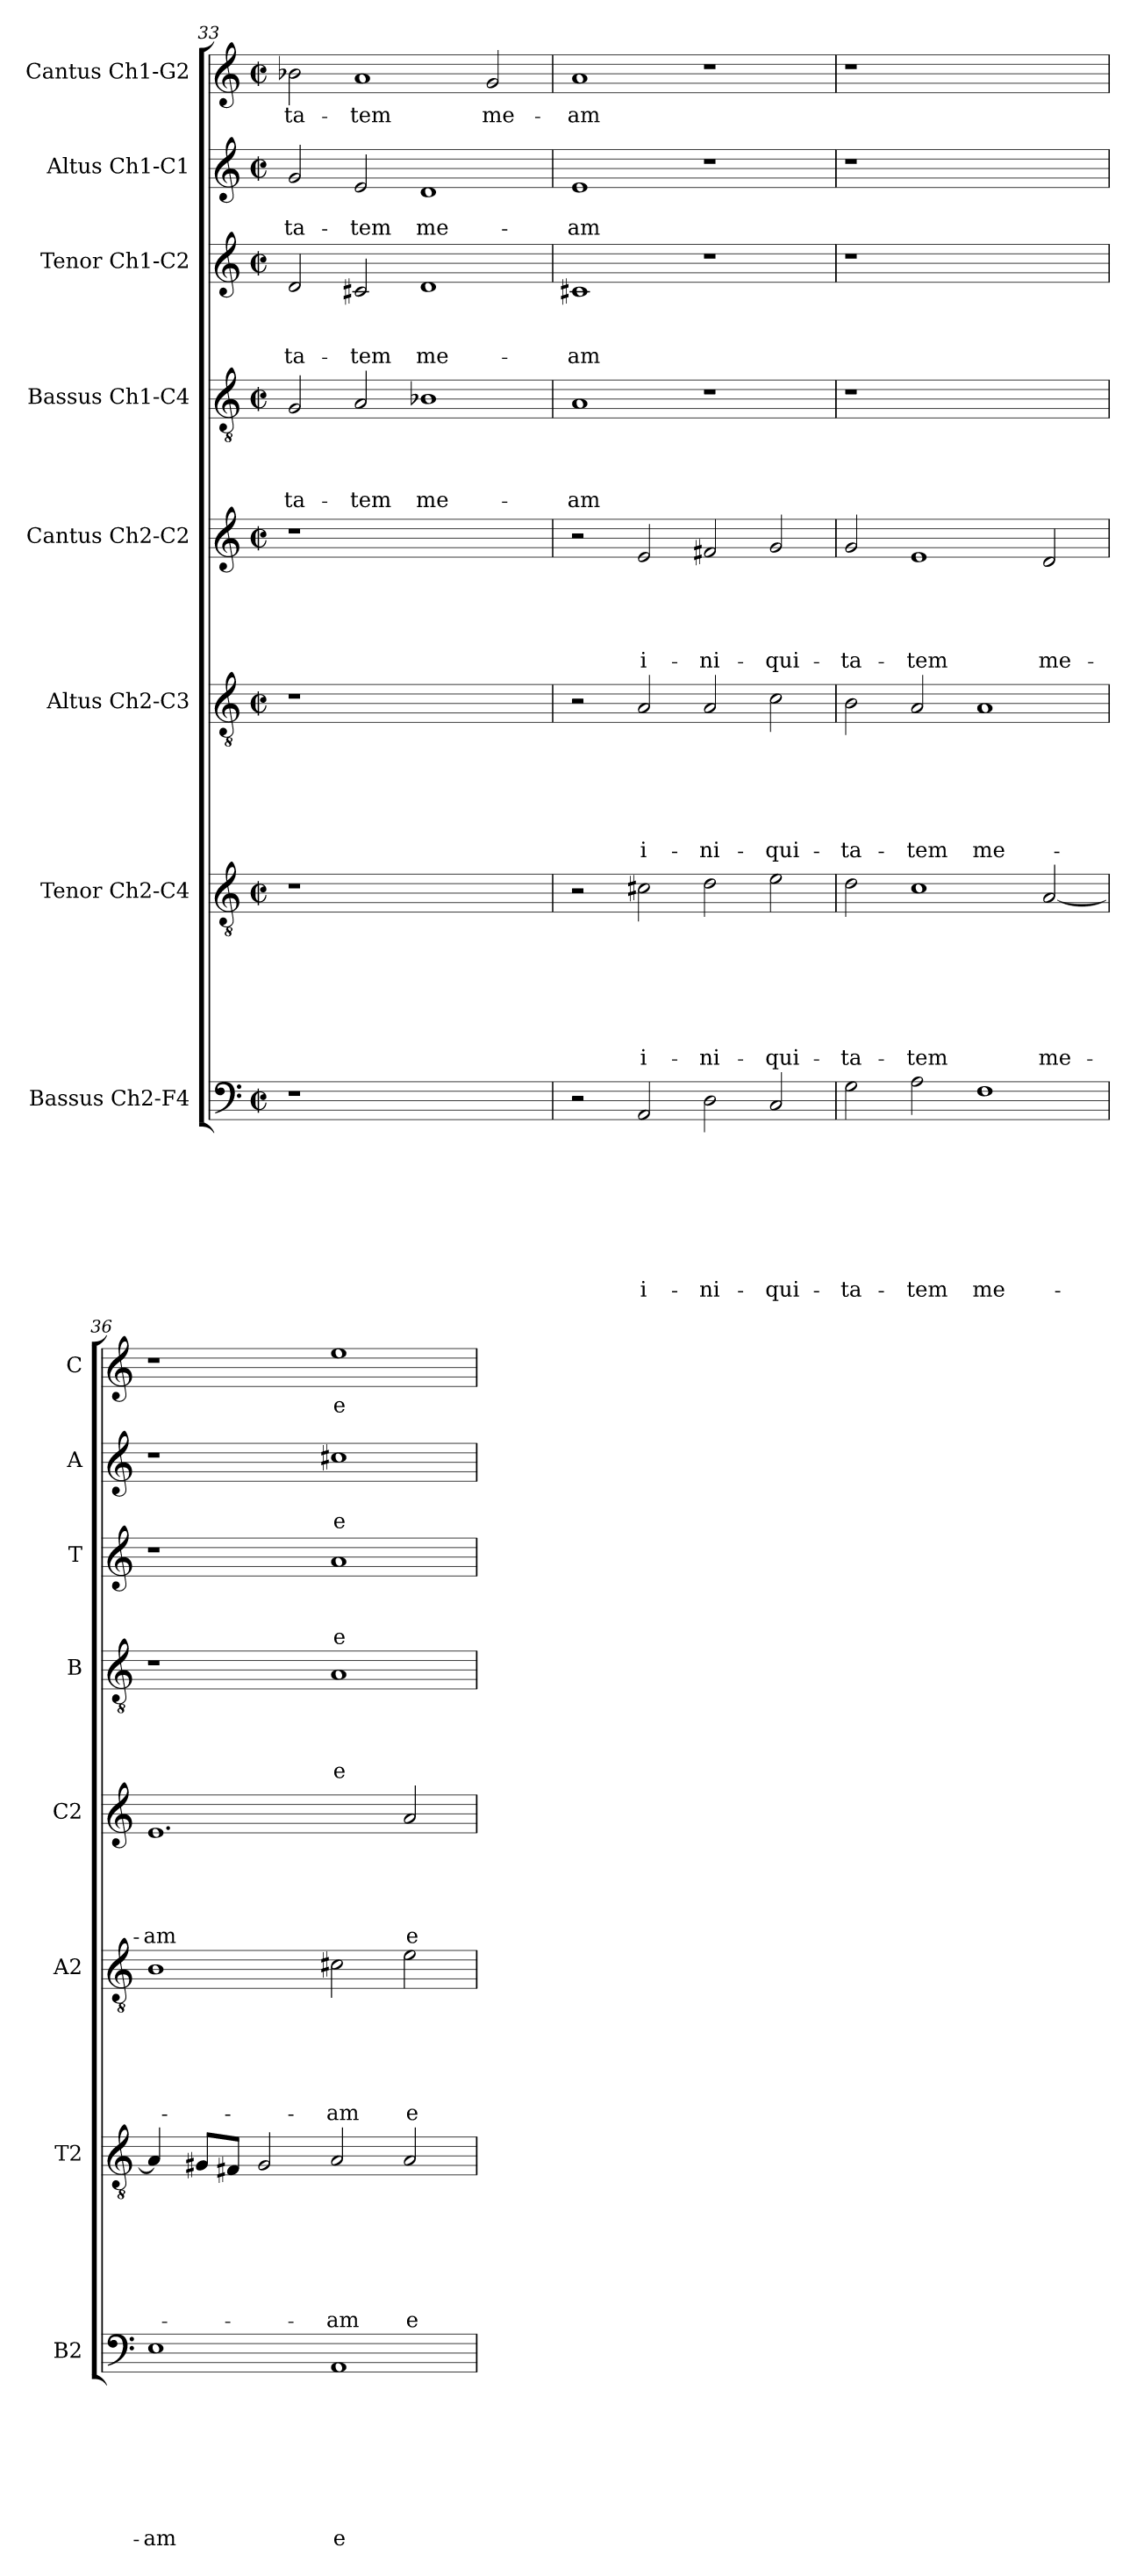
**kern	**text	**text	**text	**text	**text	**text	**text	**text	**kern	**text	**text	**text	**text	**text	**text	**text	**kern	**text	**text	**text	**text	**text	**text	**kern	**text	**text	**text	**text	**text	**kern	**text	**text	**text	**text	**kern	**text	**text	**text	**kern	**text	**text	**kern	**text
*part8	*part8	*part8	*part8	*part8	*part8	*part8	*part8	*part8	*part7	*part7	*part7	*part7	*part7	*part7	*part7	*part7	*part6	*part6	*part6	*part6	*part6	*part6	*part6	*part5	*part5	*part5	*part5	*part5	*part5	*part4	*part4	*part4	*part4	*part4	*part3	*part3	*part3	*part3	*part2	*part2	*part2	*part1	*part1
*staff8	*staff8	*staff8	*staff8	*staff8	*staff8	*staff8	*staff8	*staff8	*staff7	*staff7	*staff7	*staff7	*staff7	*staff7	*staff7	*staff7	*staff6	*staff6	*staff6	*staff6	*staff6	*staff6	*staff6	*staff5	*staff5	*staff5	*staff5	*staff5	*staff5	*staff4	*staff4	*staff4	*staff4	*staff4	*staff3	*staff3	*staff3	*staff3	*staff2	*staff2	*staff2	*staff1	*staff1
*I"Bassus Ch2-F4	*	*	*	*	*	*	*	*	*I"Tenor Ch2-C4	*	*	*	*	*	*	*	*I"Altus Ch2-C3	*	*	*	*	*	*	*I"Cantus Ch2-C2	*	*	*	*	*	*I"Bassus Ch1-C4	*	*	*	*	*I"Tenor Ch1-C2	*	*	*	*I"Altus Ch1-C1	*	*	*I"Cantus Ch1-G2	*
*I'B2	*	*	*	*	*	*	*	*	*I'T2	*	*	*	*	*	*	*	*I'A2	*	*	*	*	*	*	*I'C2	*	*	*	*	*	*I'B	*	*	*	*	*I'T	*	*	*	*I'A	*	*	*I'C	*
*clefF4	*	*	*	*	*	*	*	*	*clefGv2	*	*	*	*	*	*	*	*clefGv2	*	*	*	*	*	*	*clefG2	*	*	*	*	*	*clefGv2	*	*	*	*	*clefG2	*	*	*	*clefG2	*	*	*clefG2	*
*k[]	*	*	*	*	*	*	*	*	*k[]	*	*	*	*	*	*	*	*k[]	*	*	*	*	*	*	*k[]	*	*	*	*	*	*k[]	*	*	*	*	*k[]	*	*	*	*k[]	*	*	*k[]	*
*C:	*	*	*	*	*	*	*	*	*C:	*	*	*	*	*	*	*	*C:	*	*	*	*	*	*	*C:	*	*	*	*	*	*C:	*	*	*	*	*C:	*	*	*	*C:	*	*	*C:	*
*M2/2	*	*	*	*	*	*	*	*	*M2/2	*	*	*	*	*	*	*	*M2/2	*	*	*	*	*	*	*M2/2	*	*	*	*	*	*M2/2	*	*	*	*	*M2/2	*	*	*	*M2/2	*	*	*M2/2	*
*met(c|)	*	*	*	*	*	*	*	*	*met(c|)	*	*	*	*	*	*	*	*met(c|)	*	*	*	*	*	*	*met(c|)	*	*	*	*	*	*met(c|)	*	*	*	*	*met(c|)	*	*	*	*met(c|)	*	*	*met(c|)	*
=33	=33	=33	=33	=33	=33	=33	=33	=33	=33	=33	=33	=33	=33	=33	=33	=33	=33	=33	=33	=33	=33	=33	=33	=33	=33	=33	=33	=33	=33	=33	=33	=33	=33	=33	=33	=33	=33	=33	=33	=33	=33	=33	=33
!	!	!	!	!	!	!	!	!	!	!	!	!	!	!	!	!	!	!	!	!	!	!	!	!	!	!	!	!	!	!	!	!	!	!LO:LY:b	!	!	!	!LO:LY:b	!	!	!LO:LY:b	!	!LO:LY:b
1r	.	.	.	.	.	.	.	.	1r	.	.	.	.	.	.	.	1r	.	.	.	.	.	.	1r	.	.	.	.	.	2G/	.	.	.	-ta-	2d/	.	.	-ta-	2g/	.	-ta-	2b-X\	-ta-
!	!	!	!	!	!	!	!	!	!	!	!	!	!	!	!	!	!	!	!	!	!	!	!	!	!	!	!	!	!	!	!	!	!	!LO:LY:b	!	!	!	!LO:LY:b	!	!	!LO:LY:b	!	!LO:LY:b
.	.	.	.	.	.	.	.	.	.	.	.	.	.	.	.	.	.	.	.	.	.	.	.	.	.	.	.	.	.	2A/	.	.	.	-tem	2c#X/	.	.	-tem	2e/	.	-tem	1a	-tem
!	!	!	!	!	!	!	!	!	!	!	!	!	!	!	!	!	!	!	!	!	!	!	!	!	!	!	!	!	!	!	!	!	!	!LO:LY:b	!	!	!	!LO:LY:b	!	!	!LO:LY:b	!	!
1ryy	.	.	.	.	.	.	.	.	1ryy	.	.	.	.	.	.	.	1ryy	.	.	.	.	.	.	1ryy	.	.	.	.	.	1B-X	.	.	.	me-	1d	.	.	me-	1d	.	me-	.	.
!	!	!	!	!	!	!	!	!	!	!	!	!	!	!	!	!	!	!	!	!	!	!	!	!	!	!	!	!	!	!	!	!	!	!	!	!	!	!	!	!	!	!	!LO:LY:b
.	.	.	.	.	.	.	.	.	.	.	.	.	.	.	.	.	.	.	.	.	.	.	.	.	.	.	.	.	.	.	.	.	.	.	.	.	.	.	.	.	.	2g/	me-
=34	=34	=34	=34	=34	=34	=34	=34	=34	=34	=34	=34	=34	=34	=34	=34	=34	=34	=34	=34	=34	=34	=34	=34	=34	=34	=34	=34	=34	=34	=34	=34	=34	=34	=34	=34	=34	=34	=34	=34	=34	=34	=34	=34
!	!	!	!	!	!	!	!	!	!	!	!	!	!	!	!	!	!	!	!	!	!	!	!	!	!	!	!	!	!	!	!	!	!	!LO:LY:b	!	!	!	!LO:LY:b	!	!	!LO:LY:b	!	!LO:LY:b
2r	.	.	.	.	.	.	.	.	2r	.	.	.	.	.	.	.	2r	.	.	.	.	.	.	2r	.	.	.	.	.	1A	.	.	.	-am	1c#X	.	.	-am	1e	.	-am	1a	-am
!	!	!	!	!	!	!	!	!LO:LY:b	!	!	!	!	!	!	!	!LO:LY:b	!	!	!	!	!	!	!LO:LY:b	!	!	!	!	!	!LO:LY:b	!	!	!	!	!	!	!	!	!	!	!	!	!	!
2AA/	.	.	.	.	.	.	.	i-	2c#X\	.	.	.	.	.	.	i-	2A/	.	.	.	.	.	i-	2e/	.	.	.	.	i-	.	.	.	.	.	.	.	.	.	.	.	.	.	.
!	!	!	!	!	!	!	!	!LO:LY:b	!	!	!	!	!	!	!	!LO:LY:b	!	!	!	!	!	!	!LO:LY:b	!	!	!	!	!	!LO:LY:b	!	!	!	!	!	!	!	!	!	!	!	!	!	!
2D\	.	.	.	.	.	.	.	-ni-	2d\	.	.	.	.	.	.	-ni-	2A/	.	.	.	.	.	-ni-	2f#X/	.	.	.	.	-ni-	1r	.	.	.	.	1r	.	.	.	1r	.	.	1r	.
!	!	!	!	!	!	!	!	!LO:LY:b	!	!	!	!	!	!	!	!LO:LY:b	!	!	!	!	!	!	!LO:LY:b	!	!	!	!	!	!LO:LY:b	!	!	!	!	!	!	!	!	!	!	!	!	!	!
2C/	.	.	.	.	.	.	.	-qui-	2e\	.	.	.	.	.	.	-qui-	2c\	.	.	.	.	.	-qui-	2g/	.	.	.	.	-qui-	.	.	.	.	.	.	.	.	.	.	.	.	.	.
=35	=35	=35	=35	=35	=35	=35	=35	=35	=35	=35	=35	=35	=35	=35	=35	=35	=35	=35	=35	=35	=35	=35	=35	=35	=35	=35	=35	=35	=35	=35	=35	=35	=35	=35	=35	=35	=35	=35	=35	=35	=35	=35	=35
!	!	!	!	!	!	!	!	!LO:LY:b	!	!	!	!	!	!	!	!LO:LY:b	!	!	!	!	!	!	!LO:LY:b	!	!	!	!	!	!LO:LY:b	!	!	!	!	!	!	!	!	!	!	!	!	!	!
2G\	.	.	.	.	.	.	.	-ta-	2d\	.	.	.	.	.	.	-ta-	2B\	.	.	.	.	.	-ta-	2g/	.	.	.	.	-ta-	1r	.	.	.	.	1r	.	.	.	1r	.	.	1r	.
!	!	!	!	!	!	!	!	!LO:LY:b	!	!	!	!	!	!	!	!LO:LY:b	!	!	!	!	!	!	!LO:LY:b	!	!	!	!	!	!LO:LY:b	!	!	!	!	!	!	!	!	!	!	!	!	!	!
2A\	.	.	.	.	.	.	.	-tem	1c	.	.	.	.	.	.	-tem	2A/	.	.	.	.	.	-tem	1e	.	.	.	.	-tem	.	.	.	.	.	.	.	.	.	.	.	.	.	.
!	!	!	!	!	!	!	!	!LO:LY:b	!	!	!	!	!	!	!	!	!	!	!	!	!	!	!LO:LY:b	!	!	!	!	!	!	!	!	!	!	!	!	!	!	!	!	!	!	!	!
1F	.	.	.	.	.	.	.	me-	.	.	.	.	.	.	.	.	1A	.	.	.	.	.	me-	.	.	.	.	.	.	1ryy	.	.	.	.	1ryy	.	.	.	1ryy	.	.	1ryy	.
!	!	!	!	!	!	!	!	!	!	!	!	!	!	!	!	!LO:LY:b	!	!	!	!	!	!	!	!	!	!	!	!	!LO:LY:b	!	!	!	!	!	!	!	!	!	!	!	!	!	!
.	.	.	.	.	.	.	.	.	[2A/	.	.	.	.	.	.	me-	.	.	.	.	.	.	.	2d/	.	.	.	.	me-	.	.	.	.	.	.	.	.	.	.	.	.	.	.
!!LO:LB:g=z
=36	=36	=36	=36	=36	=36	=36	=36	=36	=36	=36	=36	=36	=36	=36	=36	=36	=36	=36	=36	=36	=36	=36	=36	=36	=36	=36	=36	=36	=36	=36	=36	=36	=36	=36	=36	=36	=36	=36	=36	=36	=36	=36	=36
!	!	!	!	!	!	!	!	!LO:LY:b	!	!	!	!	!	!	!	!	!	!	!	!	!	!	!	!	!	!	!	!	!LO:LY:b	!	!	!	!	!	!	!	!	!	!	!	!	!	!
1E	.	.	.	.	.	.	.	-am	4A/]	.	.	.	.	.	.	.	1B	.	.	.	.	.	.	1.e	.	.	.	.	-am	1r	.	.	.	.	1r	.	.	.	1r	.	.	1r	.
.	.	.	.	.	.	.	.	.	8G#X/L	.	.	.	.	.	.	.	.	.	.	.	.	.	.	.	.	.	.	.	.	.	.	.	.	.	.	.	.	.	.	.	.	.	.
.	.	.	.	.	.	.	.	.	8F#X/J	.	.	.	.	.	.	.	.	.	.	.	.	.	.	.	.	.	.	.	.	.	.	.	.	.	.	.	.	.	.	.	.	.	.
.	.	.	.	.	.	.	.	.	2G#/	.	.	.	.	.	.	.	.	.	.	.	.	.	.	.	.	.	.	.	.	.	.	.	.	.	.	.	.	.	.	.	.	.	.
!	!	!	!	!	!	!	!	!LO:LY:b	!	!	!	!	!	!	!	!LO:LY:b	!	!	!	!	!	!	!LO:LY:b	!	!	!	!	!	!	!	!	!	!	!LO:LY:b	!	!	!	!LO:LY:b	!	!	!LO:LY:b	!	!LO:LY:b
1AA	.	.	.	.	.	.	.	e-	2A/	.	.	.	.	.	.	-am	2c#X\	.	.	.	.	.	-am	.	.	.	.	.	.	1A	.	.	.	e-	1a	.	.	e-	1cc#X	.	e-	1ee	e-
!	!	!	!	!	!	!	!	!	!	!	!	!	!	!	!	!LO:LY:b	!	!	!	!	!	!	!LO:LY:b	!	!	!	!	!	!LO:LY:b	!	!	!	!	!	!	!	!	!	!	!	!	!	!
.	.	.	.	.	.	.	.	.	2A/	.	.	.	.	.	.	e-	2e\	.	.	.	.	.	e-	2a/	.	.	.	.	e-	.	.	.	.	.	.	.	.	.	.	.	.	.	.
=	=	=	=	=	=	=	=	=	=	=	=	=	=	=	=	=	=	=	=	=	=	=	=	=	=	=	=	=	=	=	=	=	=	=	=	=	=	=	=	=	=	=	=
*-	*-	*-	*-	*-	*-	*-	*-	*-	*-	*-	*-	*-	*-	*-	*-	*-	*-	*-	*-	*-	*-	*-	*-	*-	*-	*-	*-	*-	*-	*-	*-	*-	*-	*-	*-	*-	*-	*-	*-	*-	*-	*-	*-
